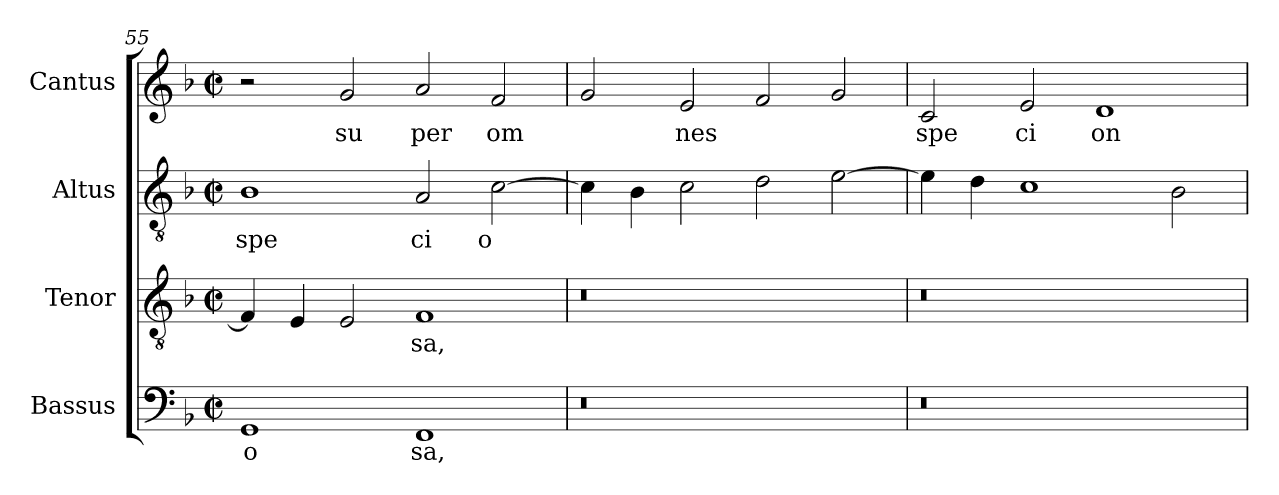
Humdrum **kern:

**kern	**text	**kern	**text	**kern	**text	**kern	**text
*part4	*part4	*part3	*part3	*part2	*part2	*part1	*part1
*staff4	*staff4	*staff3	*staff3	*staff2	*staff2	*staff1	*staff1
*I"Bassus	*	*I"Tenor	*	*I"Altus	*	*I"Cantus	*
*clefF4	*	*clefGv2	*	*clefGv2	*	*clefG2	*
*k[b-]	*	*k[b-]	*	*k[b-]	*	*k[b-]	*
*F:	*	*F:	*	*F:	*	*F:	*
*M2/2	*	*M2/2	*	*M2/2	*	*M2/2	*
*met(c|)	*	*met(c|)	*	*met(c|)	*	*met(c|)	*
=55	=55	=55	=55	=55	=55	=55	=55
!	!LO:LY:b:cj	!	!	!	!LO:LY:b:cj	!	!
1GG	o	4F/]	.	1B-	spe	2r	.
.	.	4E/	.	.	.	.	.
!	!	!	!	!	!	!	!LO:LY:b:cj
.	.	2E/	.	.	.	2g/	su
!	!LO:LY:b:cj	!	!LO:LY:b:cj	!	!LO:LY:b:cj	!	!LO:LY:b:cj
1FF	sa,	1F	sa,	2A/	ci	2a/	per
!	!	!	!	!	!LO:LY:b:cj	!	!LO:LY:b
.	.	.	.	[>2c\	o	2f/	om
=56	=56	=56	=56	=56	=56	=56	=56
0r	.	0r	.	4c\]	.	2g/	.
.	.	.	.	4B-\	.	.	.
!	!	!	!	!	!	!	!LO:LY:b
.	.	.	.	2c\	.	2e/	nes
.	.	.	.	2d\	.	2f/	.
.	.	.	.	[>2e\	.	2g/	.
=57	=57	=57	=57	=57	=57	=57	=57
!	!	!	!	!	!	!	!LO:LY:b:cj
0r	.	0r	.	4e\]	.	2c/	spe
.	.	.	.	4d\	.	.	.
!	!	!	!	!	!	!	!LO:LY:b:cj
.	.	.	.	1c	.	2e/	ci
!	!	!	!	!	!	!	!LO:LY:b
.	.	.	.	.	.	1d	on
.	.	.	.	2B-\	.	.	.
=	=	=	=	=	=	=	=
*-	*-	*-	*-	*-	*-	*-	*-
